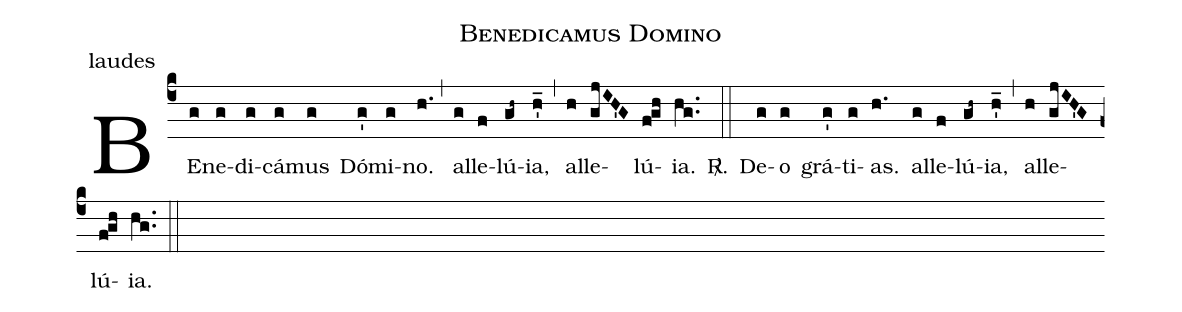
name: Benedicamus Domino;
office-part: laudes;
%%
(c4)
BE(g)ne(g)di(g)cá(g)mus(g) Dó(g')mi(g)no.(h.) (,)
al(g)le(f)lú(gh~)ia,(h'_) (,)
al(h)le(gjIH'G)lú(f!gh)ia.(hg..) <sp>R/</sp>.(::)
De(g)o(g) grá(g')ti(g)as.(h.) ()
al(g)le(f)lú(gh~)ia,(h'_) (,)
al(h)le(gjIH'G)lú(f!gh)ia.(hg..) (::)
